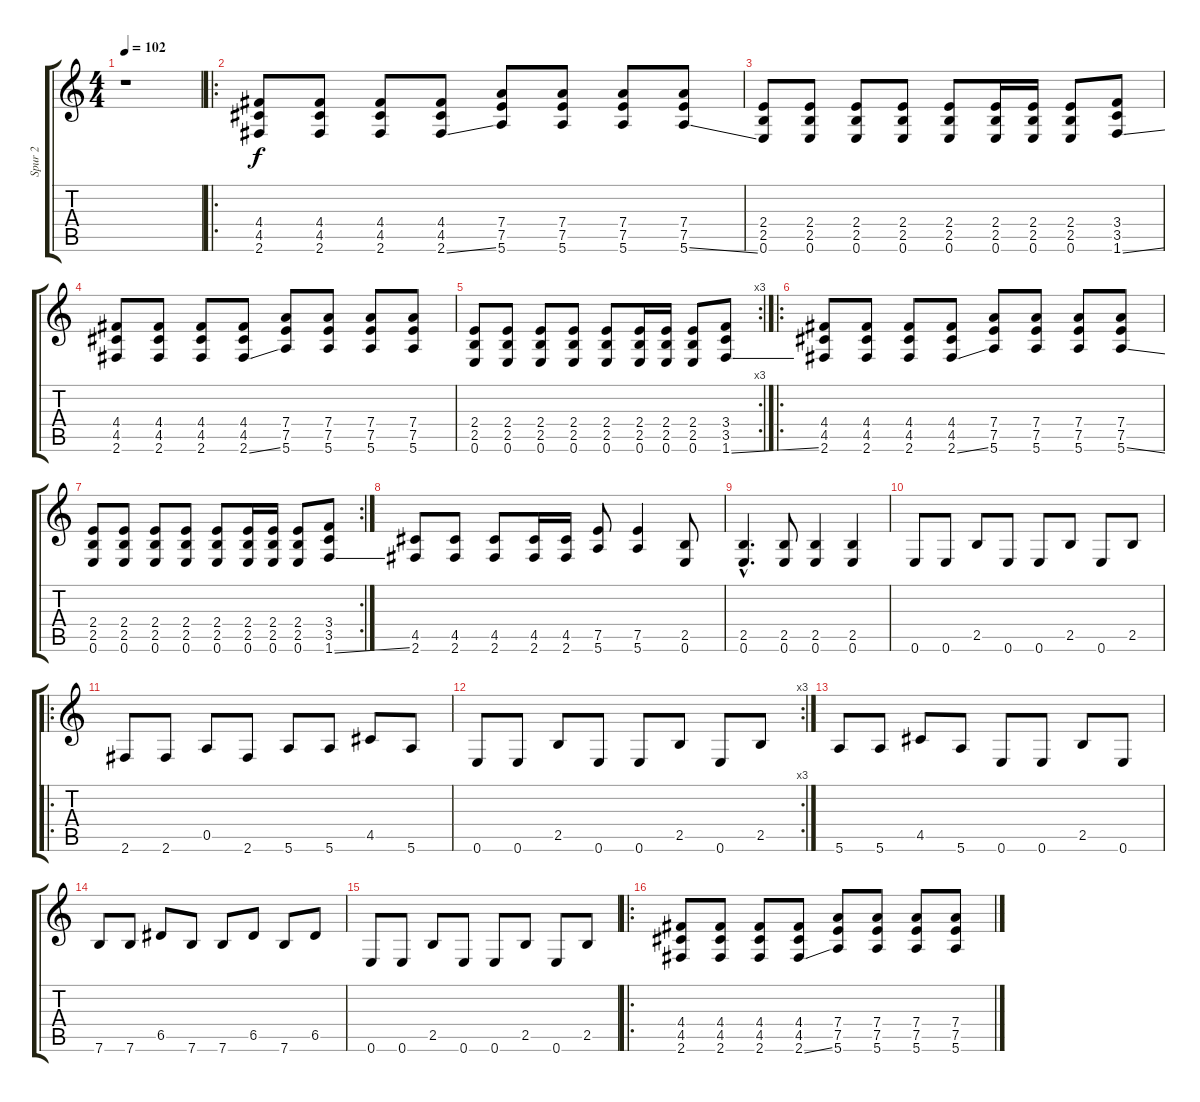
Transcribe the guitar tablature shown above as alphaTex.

\track ("Spur 2" "Spur 2") {instrument acousticguitarsteel}
\staff {score tabs}
\tuning (E4 B3 G3 D3 A2 E2) {hide}
\ts (4 4)
\tempo 102
\clef g2
\ks c
r.1{dy f instrument acousticguitarsteel} |
\ro
(4.4 4.5 2.6).8{instrument electricguitarmuted} (4.4 4.5 2.6).8 (4.4 4.5 2.6).8 (4.4 4.5 2.6{ss}).8 (7.4 7.5 5.6).8 (7.4 7.5 5.6).8 (7.4 7.5 5.6).8 (7.4 7.5 5.6{ss}).8 |
(2.4 2.5 0.6).8 (2.4 2.5 0.6).8 (2.4 2.5 0.6).8 (2.4 2.5 0.6).8 (2.4 2.5 0.6).8 (2.4 2.5 0.6).16{instrument distortionguitar} (2.4 2.5 0.6).16 (2.4 2.5 0.6).8 (3.4 3.5 1.6{ss}).8 |
(4.4 4.5 2.6).8 (4.4 4.5 2.6).8{instrument electricguitarmuted} (4.4 4.5 2.6).8 (4.4 4.5 2.6{ss}).8 (7.4 7.5 5.6).8 (7.4 7.5 5.6).8 (7.4 7.5 5.6).8 (7.4 7.5 5.6).8 |
\rc 3
(2.4 2.5 0.6).8 (2.4 2.5 0.6).8 (2.4 2.5 0.6).8 (2.4 2.5 0.6).8 (2.4 2.5 0.6).8 (2.4 2.5 0.6).16{instrument distortionguitar} (2.4 2.5 0.6).16 (2.4 2.5 0.6).8 (3.4 3.5 1.6{ss}).8 |
\ro
(4.4 4.5 2.6).8{instrument electricguitarmuted} (4.4 4.5 2.6).8 (4.4 4.5 2.6).8 (4.4 4.5 2.6{ss}).8 (7.4 7.5 5.6).8 (7.4 7.5 5.6).8 (7.4 7.5 5.6).8 (7.4 7.5 5.6{ss}).8 |
\rc 2
(2.4 2.5 0.6).8 (2.4 2.5 0.6).8 (2.4 2.5 0.6).8 (2.4 2.5 0.6).8 (2.4 2.5 0.6).8 (2.4 2.5 0.6).16{instrument distortionguitar} (2.4 2.5 0.6).16 (2.4 2.5 0.6).8 (3.4 3.5 1.6{ss}).8 |
(4.5 2.6).8 (4.5 2.6).8{instrument distortionguitar} (4.5 2.6).8 (4.5 2.6).16 (4.5 2.6).16 (7.5 5.6).8 (7.5 5.6).4 (2.5 0.6).8 |
(2.5{hac} 0.6{hac}).4{d} (2.5 0.6).8 (2.5 0.6).4 (2.5 0.6).4 |
0.6.8 0.6.8 2.5.8 0.6.8 0.6.8 2.5.8 0.6.8 2.5.8 |
\ro
2.6.8 2.6.8 0.5.8 2.6.8 5.6.8 5.6.8 4.5.8 5.6.8 |
\rc 3
0.6.8 0.6.8 2.5.8 0.6.8 0.6.8 2.5.8 0.6.8 2.5.8 |
5.6.8 5.6.8 4.5.8 5.6.8 0.6.8 0.6.8 2.5.8 0.6.8 |
7.6.8 7.6.8 6.5.8 7.6.8 7.6.8 6.5.8 7.6.8 6.5.8 |
0.6.8 0.6.8 2.5.8 0.6.8 0.6.8 2.5.8 0.6.8 2.5.8 |
\ro
(4.4 4.5 2.6).8{instrument electricguitarmuted} (4.4 4.5 2.6).8 (4.4 4.5 2.6).8 (4.4 4.5 2.6{ss}).8 (7.4 7.5 5.6).8 (7.4 7.5 5.6).8 (7.4 7.5 5.6).8 (7.4 7.5 5.6{ss}).8
